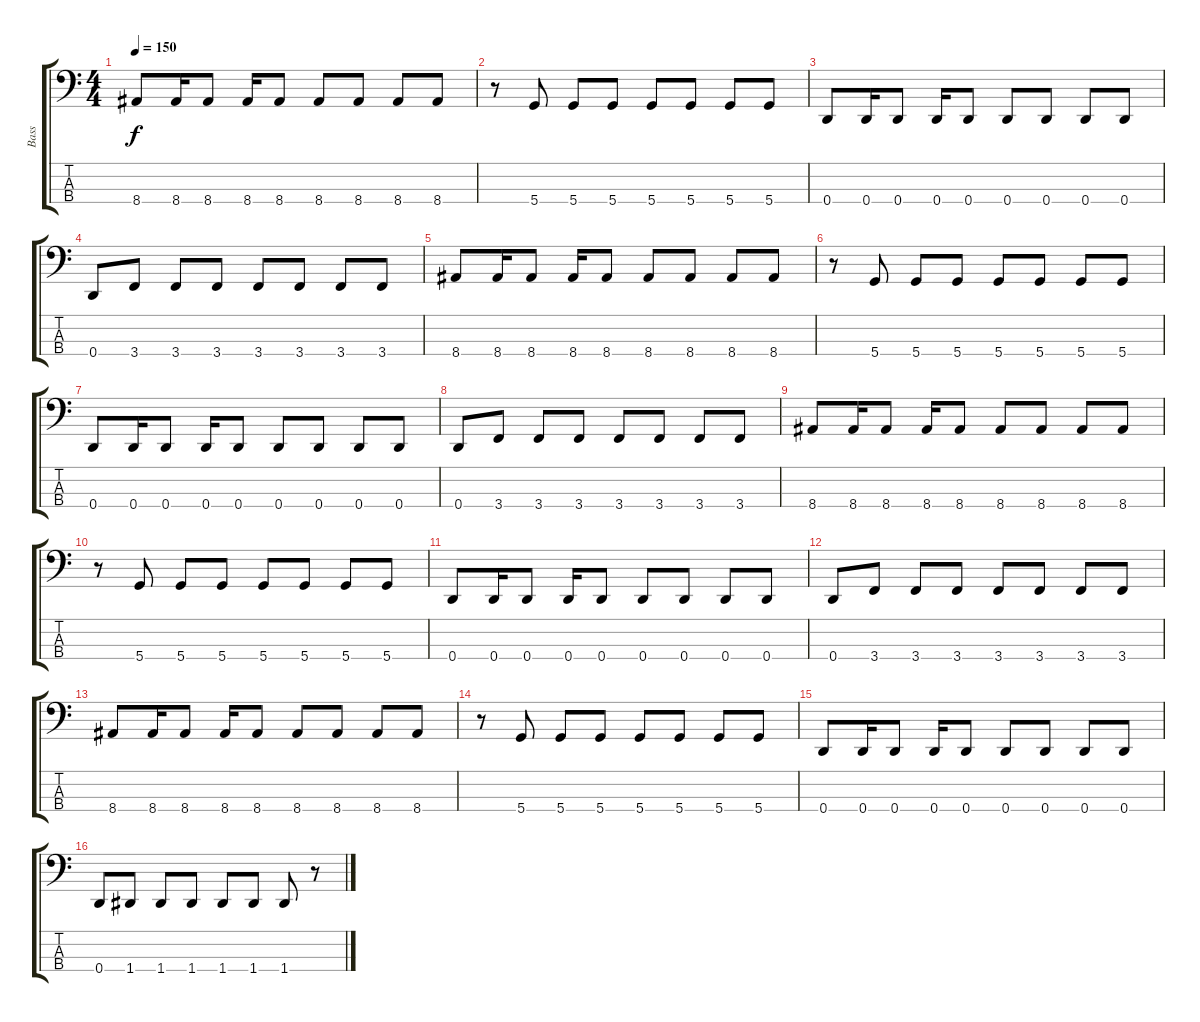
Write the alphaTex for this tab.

\track ("Bass" "Bass") {instrument electricbasspick}
\staff {score tabs}
\tuning (G2 D2 A1 D1) {hide}
\ts (4 4)
\tempo 150
\clef f4
\ks c
8.4.8{dy f} 8.4.16 8.4.8 8.4.16 8.4.8 8.4.8 8.4.8 8.4.8 8.4.8 |
r.8 5.4.8 5.4.8 5.4.8 5.4.8 5.4.8 5.4.8 5.4.8 |
0.4.8 0.4.16 0.4.8 0.4.16 0.4.8 0.4.8 0.4.8 0.4.8 0.4.8 |
0.4.8 3.4.8 3.4.8 3.4.8 3.4.8 3.4.8 3.4.8 3.4.8 |
8.4.8 8.4.16 8.4.8 8.4.16 8.4.8 8.4.8 8.4.8 8.4.8 8.4.8 |
r.8 5.4.8 5.4.8 5.4.8 5.4.8 5.4.8 5.4.8 5.4.8 |
0.4.8 0.4.16 0.4.8 0.4.16 0.4.8 0.4.8 0.4.8 0.4.8 0.4.8 |
0.4.8 3.4.8 3.4.8 3.4.8 3.4.8 3.4.8 3.4.8 3.4.8 |
8.4.8 8.4.16 8.4.8 8.4.16 8.4.8 8.4.8 8.4.8 8.4.8 8.4.8 |
r.8 5.4.8 5.4.8 5.4.8 5.4.8 5.4.8 5.4.8 5.4.8 |
0.4.8 0.4.16 0.4.8 0.4.16 0.4.8 0.4.8 0.4.8 0.4.8 0.4.8 |
0.4.8 3.4.8 3.4.8 3.4.8 3.4.8 3.4.8 3.4.8 3.4.8 |
8.4.8 8.4.16 8.4.8 8.4.16 8.4.8 8.4.8 8.4.8 8.4.8 8.4.8 |
r.8 5.4.8 5.4.8 5.4.8 5.4.8 5.4.8 5.4.8 5.4.8 |
0.4.8 0.4.16 0.4.8 0.4.16 0.4.8 0.4.8 0.4.8 0.4.8 0.4.8 |
0.4.8 1.4.8 1.4.8 1.4.8 1.4.8 1.4.8 1.4.8 r.8
